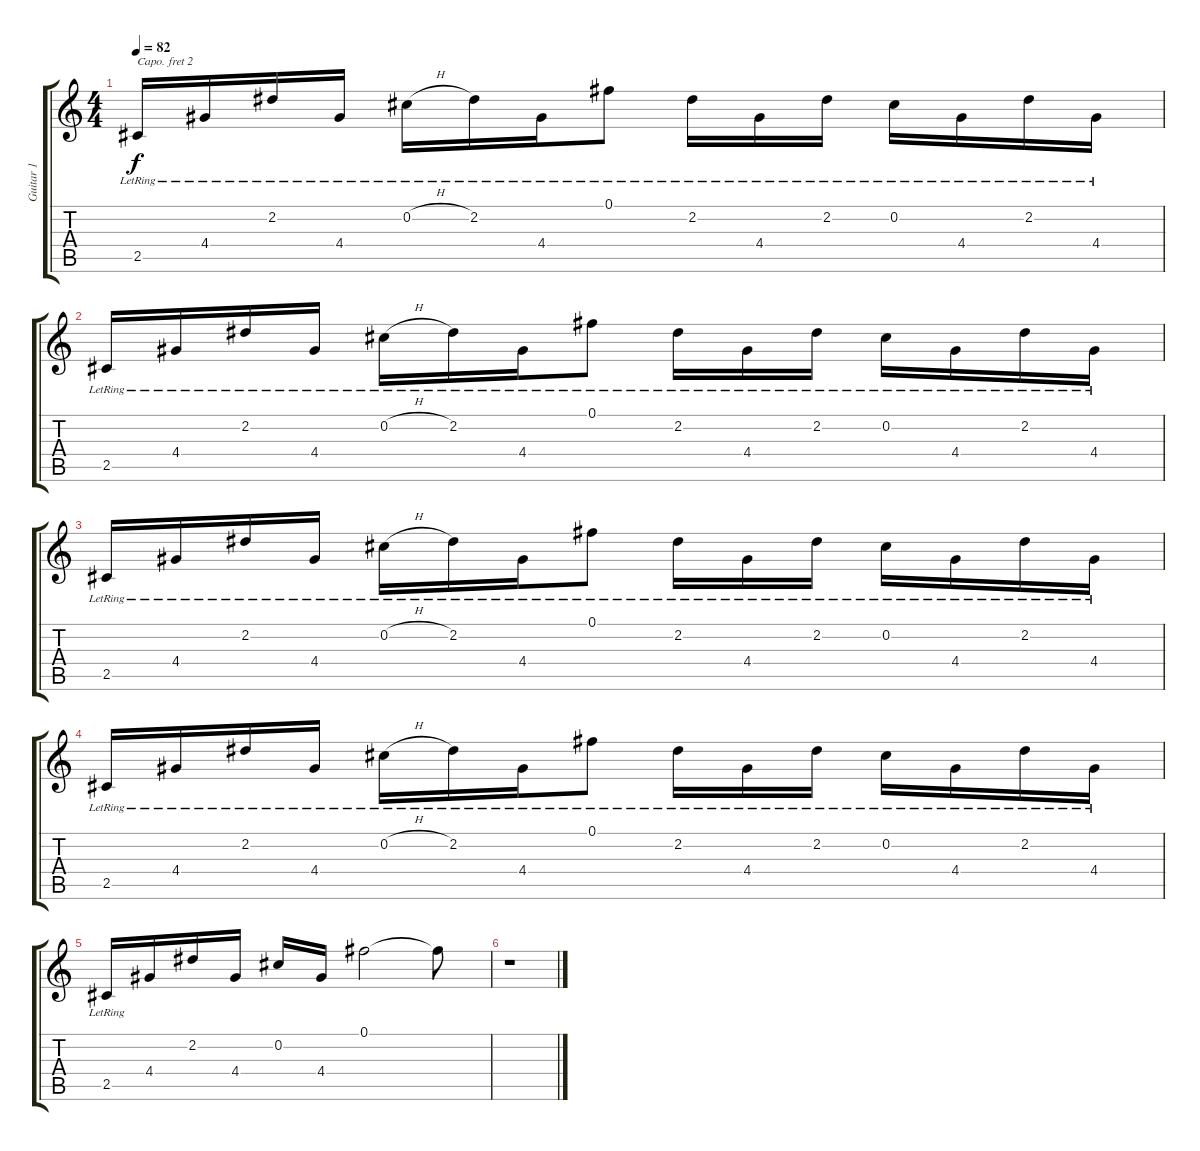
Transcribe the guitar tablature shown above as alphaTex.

\track ("Guitar 1" "Guitar 1") {instrument electricguitarclean}
\staff {score tabs}
\capo 2
\tuning (E4 B3 G3 D3 A2 E2) {hide}
\ts (4 4)
\tempo 82
\clef g2
\ks c
2.5{lr}.16{dy f} 4.4{lr}.16 2.2{lr}.16 4.4{lr}.16 0.2{h lr}.16 2.2{lr}.16 4.4{lr}.16 0.1{lr}.8 2.2{lr}.16 4.4{lr}.16 2.2{lr}.16 0.2{lr}.16 4.4{lr}.16 2.2{lr}.16 4.4{lr}.16 |
2.5{lr}.16 4.4{lr}.16 2.2{lr}.16 4.4{lr}.16 0.2{h lr}.16 2.2{lr}.16 4.4{lr}.16 0.1{lr}.8 2.2{lr}.16 4.4{lr}.16 2.2{lr}.16 0.2{lr}.16 4.4{lr}.16 2.2{lr}.16 4.4{lr}.16 |
2.5{lr}.16 4.4{lr}.16 2.2{lr}.16 4.4{lr}.16 0.2{h lr}.16 2.2{lr}.16 4.4{lr}.16 0.1{lr}.8 2.2{lr}.16 4.4{lr}.16 2.2{lr}.16 0.2{lr}.16 4.4{lr}.16 2.2{lr}.16 4.4{lr}.16 |
2.5{lr}.16 4.4{lr}.16 2.2{lr}.16 4.4{lr}.16 0.2{h lr}.16 2.2{lr}.16 4.4{lr}.16 0.1{lr}.8 2.2{lr}.16 4.4{lr}.16 2.2{lr}.16 0.2{lr}.16 4.4{lr}.16 2.2{lr}.16 4.4{lr}.16 |
2.5{lr}.16 4.4.16 2.2.16 4.4.16 0.2.16 4.4.16 0.1.2 0.1{t}.8 |
r.1
